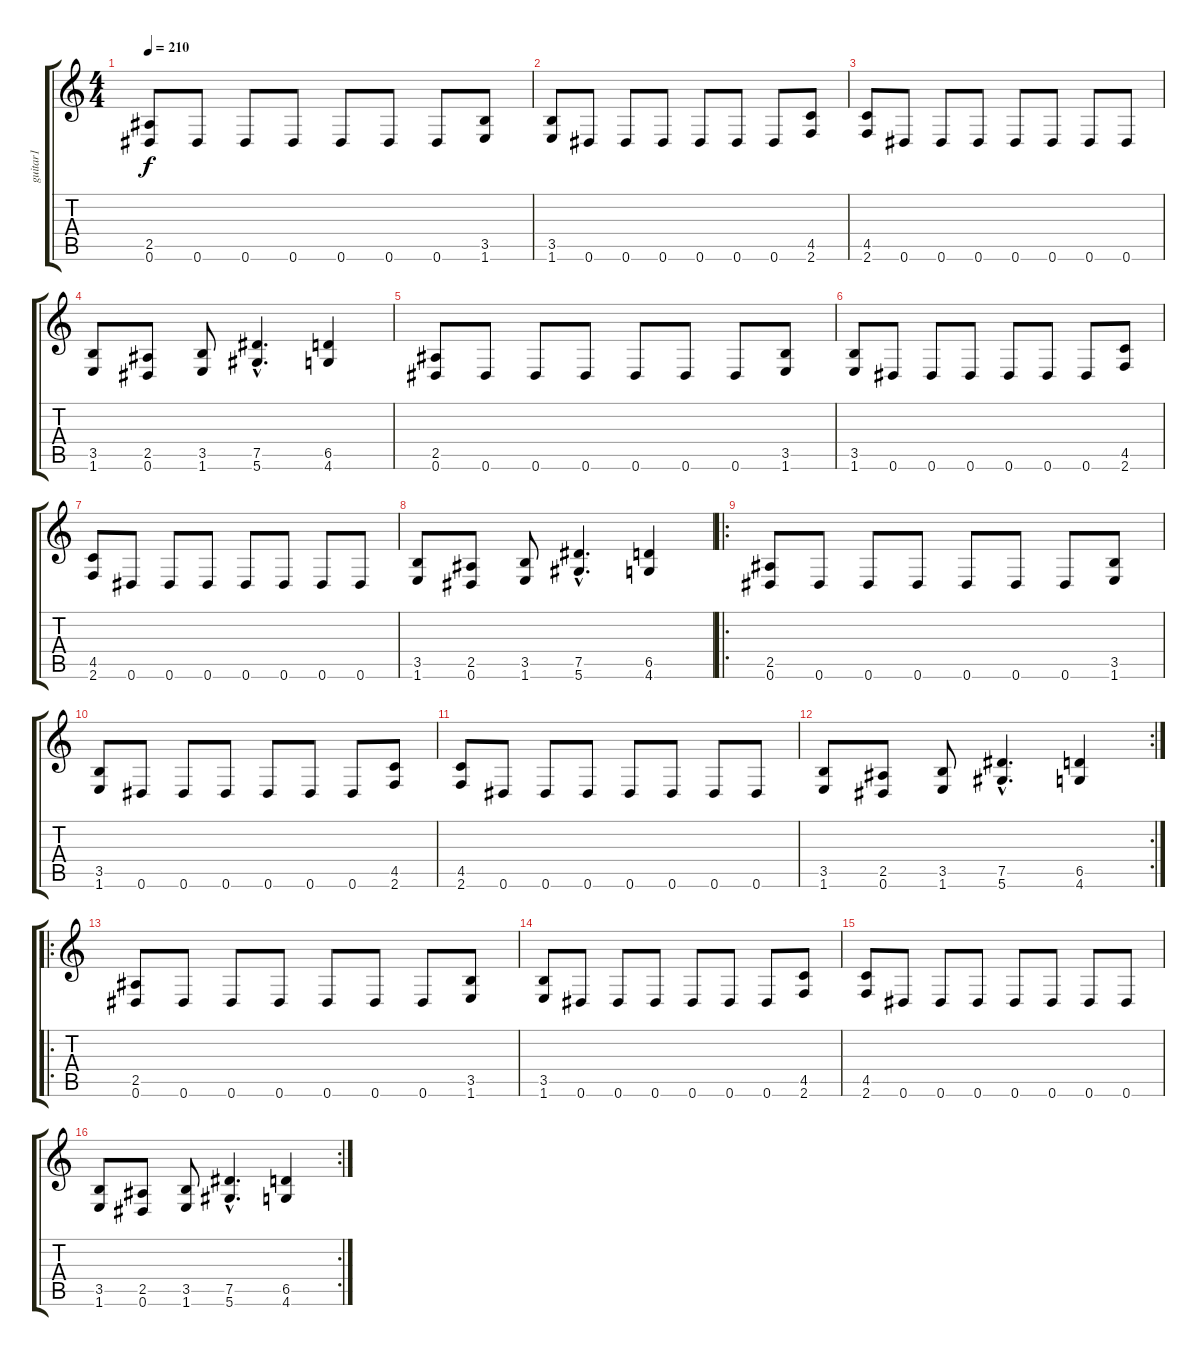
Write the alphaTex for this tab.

\track ("guitar1" "guitar1") {instrument overdrivenguitar}
\staff {score tabs}
\tuning (Eb4 Bb3 Gb3 Db3 Ab2 Eb2) {hide}
\ts (4 4)
\tempo 210
\clef g2
\ks c
(2.5 0.6).8{dy f instrument overdrivenguitar} 0.6.8 0.6.8 0.6.8 0.6.8 0.6.8 0.6.8 (3.5 1.6).8 |
(3.5 1.6).8 0.6.8 0.6.8 0.6.8 0.6.8 0.6.8 0.6.8 (4.5 2.6).8 |
(4.5 2.6).8 0.6.8 0.6.8 0.6.8 0.6.8 0.6.8 0.6.8 0.6.8 |
(3.5 1.6).8 (2.5 0.6).8 (3.5 1.6).8 (7.5{hac} 5.6{hac}).4{d} (6.5 4.6).4 |
(2.5 0.6).8 0.6.8 0.6.8 0.6.8 0.6.8 0.6.8 0.6.8 (3.5 1.6).8 |
(3.5 1.6).8 0.6.8 0.6.8 0.6.8 0.6.8 0.6.8 0.6.8 (4.5 2.6).8 |
(4.5 2.6).8 0.6.8 0.6.8 0.6.8 0.6.8 0.6.8 0.6.8 0.6.8 |
(3.5 1.6).8 (2.5 0.6).8 (3.5 1.6).8 (7.5{hac} 5.6{hac}).4{d} (6.5 4.6).4 |
\ro
(2.5 0.6).8 0.6.8 0.6.8 0.6.8 0.6.8 0.6.8 0.6.8 (3.5 1.6).8 |
(3.5 1.6).8 0.6.8 0.6.8 0.6.8 0.6.8 0.6.8 0.6.8 (4.5 2.6).8 |
(4.5 2.6).8 0.6.8 0.6.8 0.6.8 0.6.8 0.6.8 0.6.8 0.6.8 |
\rc 2
(3.5 1.6).8 (2.5 0.6).8 (3.5 1.6).8 (7.5{hac} 5.6{hac}).4{d} (6.5 4.6).4 |
\ro
(2.5 0.6).8 0.6.8 0.6.8 0.6.8 0.6.8 0.6.8 0.6.8 (3.5 1.6).8 |
(3.5 1.6).8 0.6.8 0.6.8 0.6.8 0.6.8 0.6.8 0.6.8 (4.5 2.6).8 |
(4.5 2.6).8 0.6.8 0.6.8 0.6.8 0.6.8 0.6.8 0.6.8 0.6.8 |
\rc 2
(3.5 1.6).8 (2.5 0.6).8 (3.5 1.6).8 (7.5{hac} 5.6{hac}).4{d} (6.5 4.6).4
